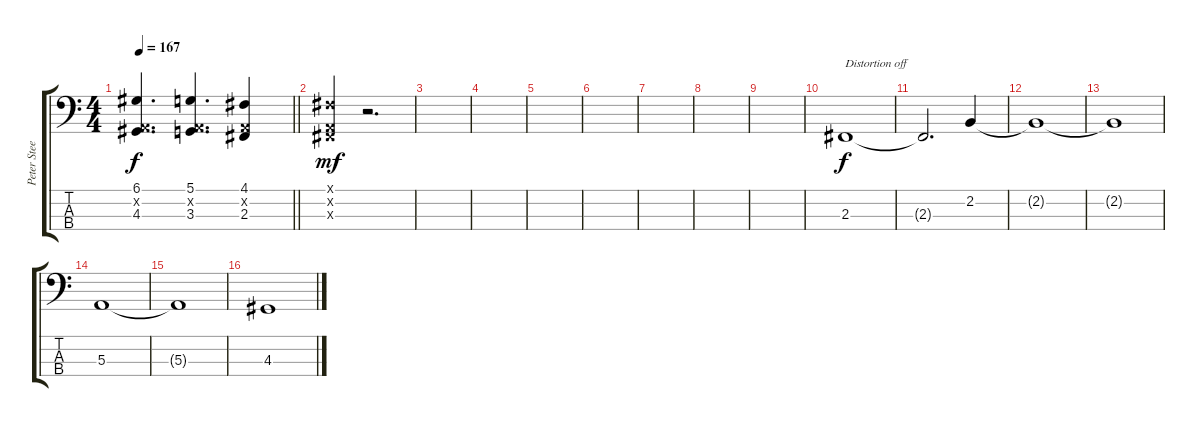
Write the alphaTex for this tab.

\track ("Peter Steele" "Peter Stee") {instrument electricbasspick}
\staff {score tabs}
\tuning (D2 A1 E1 B0) {hide}
\ts (4 4)
\tempo 167
\clef f4
\barLineRight lightlight
\ks c
(6.1 0.2{x} 4.3).4{d dy f} (5.1 0.2{x} 3.3).4{d} (4.1 0.2{x} 2.3).4 |
\section ("" "")
(4.1{x} 0.2{x} 2.3{x}).4{dy mf} r.2{d} |
|
|
|
|
|
|
|
2.3.1{txt "Distortion off" dy f instrument synthbass2} |
2.3{t}.2{d} 2.2.4 |
2.2{t}.1 |
2.2{t}.1 |
5.3.1 |
5.3{t}.1 |
4.3.1
